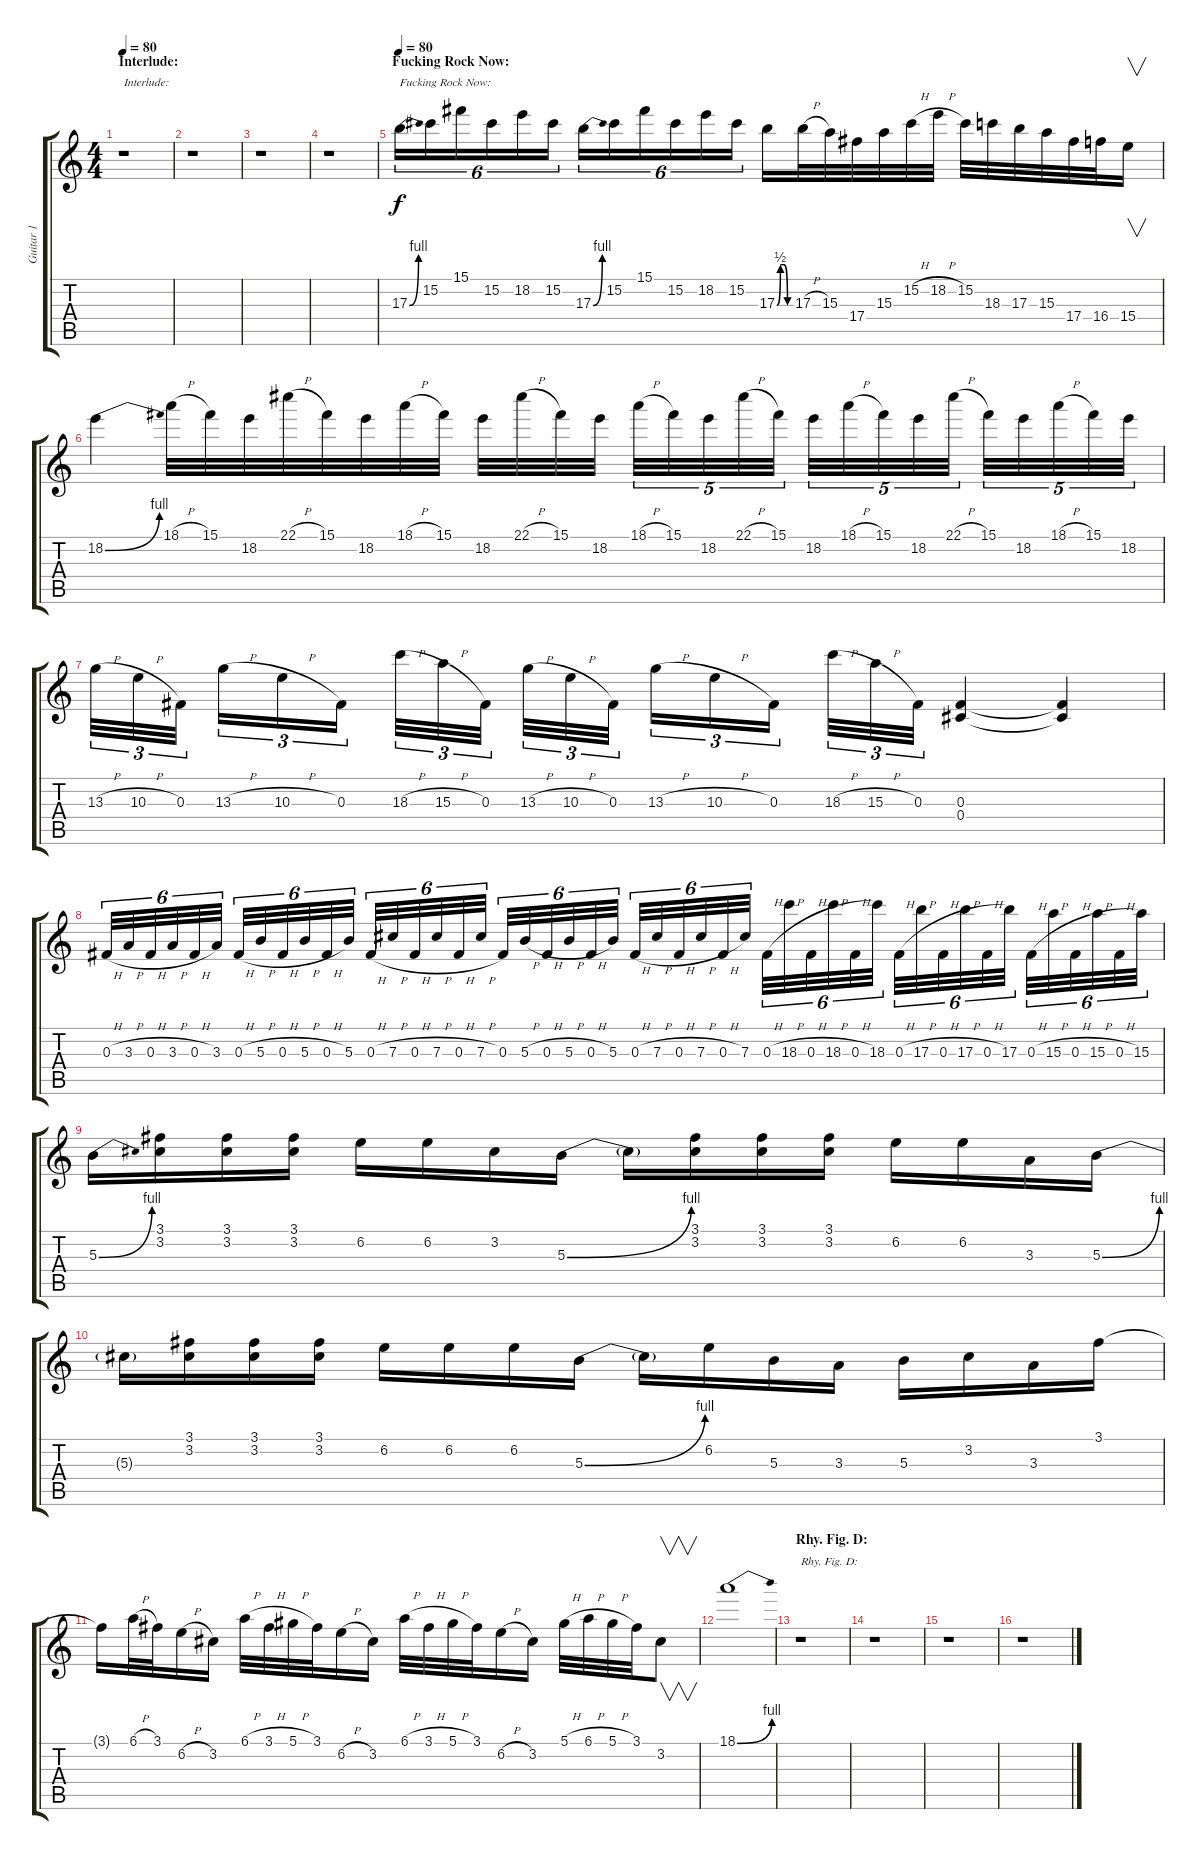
\track ("Guitar 1" "Guitar 1") {instrument overdrivenguitar}
\staff {score tabs}
\tuning (Eb4 Bb3 Gb3 Db3 Ab2 Eb2) {hide}
\ts (4 4)
\section ("" "Interlude:")
\tempo 80
\clef g2
\ks c
r.1{txt "Interlude:" dy f} |
r.1 |
r.1 |
r.1 |
\section ("" "Fucking Rock Now:")
\tempo 80
17.3{be (bend 0 0 60 4)}.16{tu (6 4) txt "Fucking Rock Now:" volume 16 instrument overdrivenguitar} 15.2.16{tu (6 4)} 15.1.16{tu (6 4)} 15.2.16{tu (6 4)} 18.2.16{tu (6 4)} 15.2.16{tu (6 4)} 17.3{be (bend 0 0 60 4)}.16{tu (6 4)} 15.2.16{tu (6 4)} 15.1.16{tu (6 4)} 15.2.16{tu (6 4)} 18.2.16{tu (6 4)} 15.2.16{tu (6 4)} 17.3{be (custom 0 0 15 2 30 2 45 0 60 0)}.16 17.3{h}.32 15.3.32 17.4.32 15.3.32 15.2{h}.32 18.2{h}.32 15.2.32 18.3.32 17.3.32 15.3.32 17.4.32 16.4.32 15.4.16{v} |
18.2{be (bend 0 0 60 4)}.4 18.1{h}.32 15.1.32 18.2.32 22.1{h}.32 15.1.32 18.2.32 18.1{h}.32 15.1.32 18.2.32 22.1{h}.32 15.1.32 18.2.32 18.1{h}.32{tu (5 4)} 15.1.32{tu (5 4)} 18.2.32{tu (5 4)} 22.1{h}.32{tu (5 4)} 15.1.32{tu (5 4)} 18.2.32{tu (5 4)} 18.1{h}.32{tu (5 4)} 15.1.32{tu (5 4)} 18.2.32{tu (5 4)} 22.1{h}.32{tu (5 4)} 15.1.32{tu (5 4)} 18.2.32{tu (5 4)} 18.1{h}.32{tu (5 4)} 15.1.32{tu (5 4)} 18.2.32{tu (5 4)} |
13.3{h}.32{tu (3 2)} 10.3{h}.32{tu (3 2)} 0.3.32{tu (3 2)} 13.3{h}.16{tu (3 2)} 10.3{h}.16{tu (3 2)} 0.3.16{tu (3 2)} 18.3{h}.32{tu (3 2)} 15.3{h}.32{tu (3 2)} 0.3.32{tu (3 2)} 13.3{h}.32{tu (3 2)} 10.3{h}.32{tu (3 2)} 0.3.32{tu (3 2)} 13.3{h}.16{tu (3 2)} 10.3{h}.16{tu (3 2)} 0.3.16{tu (3 2)} 18.3{h}.32{tu (3 2)} 15.3{h}.32{tu (3 2)} 0.3.32{tu (3 2)} (0.3 0.4).4 (0.3{t} 0.4{t}).4 |
0.3{h}.32{tu (6 4)} 3.3{h}.32{tu (6 4)} 0.3{h}.32{tu (6 4)} 3.3{h}.32{tu (6 4)} 0.3{h}.32{tu (6 4)} 3.3.32{tu (6 4)} 0.3{h}.32{tu (6 4)} 5.3{h}.32{tu (6 4)} 0.3{h}.32{tu (6 4)} 5.3{h}.32{tu (6 4)} 0.3{h}.32{tu (6 4)} 5.3.32{tu (6 4)} 0.3{h}.32{tu (6 4)} 7.3{h}.32{tu (6 4)} 0.3{h}.32{tu (6 4)} 7.3{h}.32{tu (6 4)} 0.3{h}.32{tu (6 4)} 7.3{h}.32{tu (6 4)} 0.3.32{tu (6 4)} 5.3{h}.32{tu (6 4)} 0.3{h}.32{tu (6 4)} 5.3{h}.32{tu (6 4)} 0.3{h}.32{tu (6 4)} 5.3.32{tu (6 4)} 0.3{h}.32{tu (6 4)} 7.3{h}.32{tu (6 4)} 0.3{h}.32{tu (6 4)} 7.3{h}.32{tu (6 4)} 0.3{h}.32{tu (6 4)} 7.3.32{tu (6 4)} 0.3{h}.32{tu (6 4)} 18.3{h}.32{tu (6 4)} 0.3{h}.32{tu (6 4)} 18.3{h}.32{tu (6 4)} 0.3{h}.32{tu (6 4)} 18.3.32{tu (6 4)} 0.3{h}.32{tu (6 4)} 17.3{h}.32{tu (6 4)} 0.3{h}.32{tu (6 4)} 17.3{h}.32{tu (6 4)} 0.3{h}.32{tu (6 4)} 17.3.32{tu (6 4)} 0.3{h}.32{tu (6 4)} 15.3{h}.32{tu (6 4)} 0.3{h}.32{tu (6 4)} 15.3{h}.32{tu (6 4)} 0.3{h}.32{tu (6 4)} 15.3.32{tu (6 4)} |
5.3{be (bend 0 0 60 4)}.16 (3.1 3.2).16 (3.1 3.2).16 (3.1 3.2).16 6.2.16 6.2.16 3.2.16 5.3{be (bend 0 0 60 4)}.16 5.3{t}.16 (3.1 3.2).16 (3.1 3.2).16 (3.1 3.2).16 6.2.16 6.2.16 3.3.16 5.3{be (bend 0 0 60 4)}.16 |
5.3{t}.16 (3.1 3.2).16 (3.1 3.2).16 (3.1 3.2).16 6.2.16 6.2.16 6.2.16 5.3{be (bend 0 0 60 4)}.16 5.3{t}.16 6.2.16 5.3.16 3.3.16 5.3.16 3.2.16 3.3.16 3.1.16 |
3.1{t}.16 6.1{h}.32 3.1.32 6.2{h}.16 3.2.16 6.1{h}.32 3.1{h}.32 5.1{h}.32 3.1.32 6.2{h}.16 3.2.16 6.1{h}.32 3.1{h}.32 5.1{h}.32 3.1.32 6.2{h}.16 3.2.16 5.1{h}.32 6.1{h}.32 5.1{h}.32 3.1.32 3.2.8{v} |
18.1{be (bend 0 0 60 4)}.1 |
\section ("" "Rhy. Fig. D:")
r.1{txt "Rhy. Fig. D:" volume 12 instrument overdrivenguitar} |
r.1 |
r.1 |
r.1
